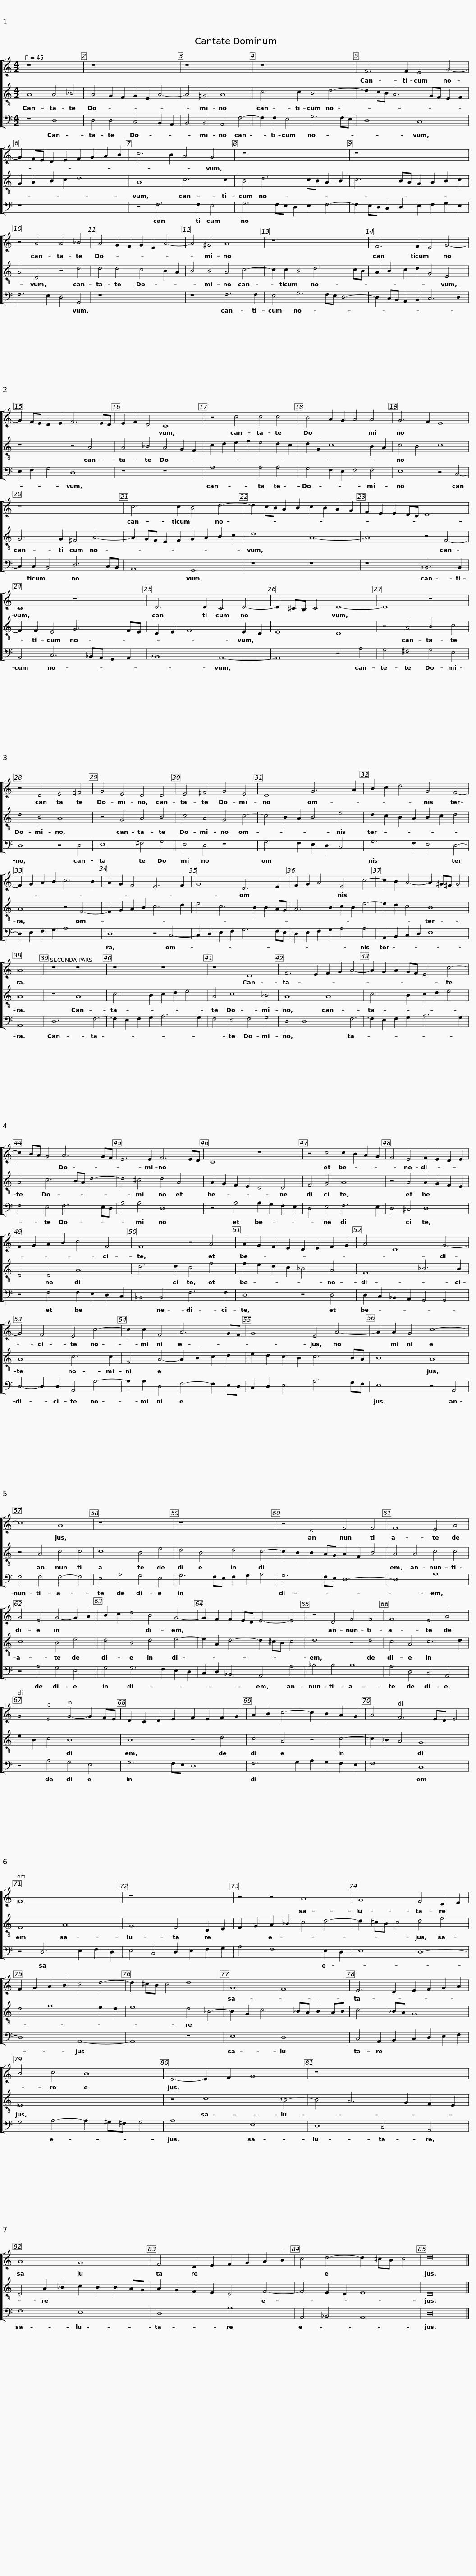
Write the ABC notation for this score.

X:1
%%score [ 1 2 3 ]
L:1/8
M:4/2
I:linebreak $
K:C
V:1 treble
V:2 treble-8
V:3 bass
V:1
 z8 x8 | z8 x8 | z8 x8 | z8 x8 |$ F6 F2 E4 G4- | %5
 G2 FE D2 E2 F2 G2 A2 B2 | c6 B2 A4 G4 | z8 x8 |$ z8 x8 | z4 A4 A4 _B4 | %10
 A4 G2 F2 G2 E2 A4- | A4 ^G4 A8 |$ z8 x8 | F6 F2 E4 G4- | G2 FE D2 E2 F6 ED | %15
 E2 F2 D4 C8 |$ z4 c4 c4 c4 | B4 A2 G2 A4 A4 | G6 F2 E8 | z8 x8 |$ %20
 c6 c2 B4 d4- | d2 cB A2 B2 c2 B2 A2 G2 | F2 E2 E2 DC D8 | C8 z8 |$ D6 D2 C4 D4- | %25
 D2 ^CB, C4 D8- | D8 z8 | z4 D4 E4 ^F4 | G4 E4 D4 D4 |$ E4 ^F4 G4 E4 | %30
 D8 G6 A2 | B2 c2 d4 G4 F4- | F2 G2 A2 B2 c6 B2 | A2 G2 F4 E6 F2 |$ G8 D6 E2 | %35
 F2 G2 A4 E4 c4- | c2 B2 A4- A2 ^G^F G4 | A16 | z8 z8 |$ z8 z8 | %40
 z8 D8 | F6 E2 F2 G2 A4- | A2 G2 A2 GF E4 c4- |$ c2 BA G4 A6 GF | E6 E2 F6 ED | %45
 C8 z8 | z4 c4 c2 B2 A2 G2 |$ F4 E4 F2 E2 D2 E2 | F2 G2 A2 B2 c4 F4 | F8 z4 A4 | %50
 A2 G2 F2 E2 D2 E2 F2 G2 | A4 D8 G4- |$ G4 F4 E4 c4- | c2 c2 F4 A6 GF | G8 E4 A4- | %55
 A2 A2 G4 c8- | c8 A8 |$ z8 x8 | z8 x8 | z4 D4 F4 F4 |$ %60
 F8 E4 A4 | G4 E4 G4- G2 A2 | B2 c2 d4 B4 G4- | G2 F2 F2 ED E4- E4 | z4 D4 F4 F4 |$ %65
 F8 E4 A4 |$ G4 E4 G4- G2 FE | D2 C2 D2 E2 F2 E2 F2 G2 | A2 B2 c4- c2 B2 A2 G2 | A4 F6 ED E4 |$ %70
 F16 | z8 x8 | z4 z4 A8 | G8 F4 D2 E2 | F2 G2 A2 B2 c4 d4- |$ %75
 d2 ^cB c4 d8 | G8 F8 | E6 D2 E2 F2 G2 A2 | B4 c4 B8 |$ E4- E2 F2 G8 | %80
 z8 x8 | A8 G8 | F4 D2 E2 F2 G2 A2 B2 | c4 d4- d2 ^cB c4 |$ d16 |] %85
V:2
 A8 A4 _B4 | A4 G2 F2 G2 E2 A4- | A4 ^G4 A8 | c6 c2 B4 d4- |$ d2 cB A6 GF E2 F2 | %5
 G2 A2 B2 c2 d8 | A8 c6 c2 | B4 d6 cB A2 B2 |$ c6 BA G2 A2 B2 c2 | A4 D4 z4 d4 | %10
 d4 d4 c4 B2 A2 | B4 B4 A4 c4- |$ c2 c2 B4 d6 cB | A2 B2 c2 d2 G4 E4 | z8 z4 A4 | %15
 A4 _B4 A4 G2 F2 |$ c2 d2 e2 f2 e4 d2 c2 | d2 G2 c8 B2 A2 | c4 B4 c8 | G6 G2 ^F4 A4- |$ %20
 A2 GF E2 F2 G2 A2 B2 c2 | d8 A8- | A8 z4 F4- | F2 F2 E4 G6 FE |$ D2 E2 F8 E2 D2 | %25
 E8 D8 | z4 A4 B4 c4 | d4 B4 A8 | z4 G4 A4 B4 |$ c4 A4 G4 c4- | %30
 c4 B2 A2 B4 e4 | d2 c2 B2 A2 B2 c2 d4 | A8 z4 F4- | F2 G2 A2 B2 c6 d2 |$ e4 c6 B2 B2 AG | %35
 A6 B2 c2 B2 e4- | e2 d2 c4 B8 | A16 | z8 A8 |$ c6 B2 c2 d2 e4 | %40
 A4 c8 _B4 | A8 A8 | c6 B2 c2 d2 e4 |$ A4 c6 BA d4- | d4 ^c4 d4 A4 | %45
 A2 G2 F2 E2 D4 D4 | F4 G4 A8 |$ z4 A4 A2 G2 F2 E2 | D4 D4 A8 | d6 d2 c4 f4 | %50
 f2 e2 d2 c2 _B4 A4 | F8 _B6 B2 |$ A8 c6 c2 | F4 A4- A2 B2 c2 d2 | e2 d2 c2 B2 c6 BA | %55
 B8 A8 | z4 A4 c4 c4 |$ c8 B4 e4 | d4 B4 d4 c4- | c2 B2 B2 AG A2 F2 B4 |$ %60
 A4 A4 c4 c4 | c8 B4 e4 | d4 B4 d4 e4- | e2 A2 d4- d2 ^cB c4 | d8 z4 d4 |$ %65
 c4 A4 c6 d2 |$ e2 B2 c4 B8 | B8 z4 d4 | c4 A4 z4 c4- | c2 _B2 A4 G8 |$ %70
 F8 A8 | G8 F4 D2 E2 | F2 G2 A2 _B2 c4 d4- | d2 ^cB c4 d4 f4 | d4 f8 e2 d2 |$ %75
 e8 d4 _B4- | B2 G2 c6 _BA B2 AB | c6 _BA G8 | E16 |$ z4 c8 _B4- | %80
 B4 A6 G2 F2 E2 | D4 A2 _B2 c2 B2 B2 AG | A2 G2 F2 E2 D4 F4- | F4 E2 D2 E8 |$ D16 |] %85
V:3
 z8 D,8 | D,4 D,4 C,4 B,,2 A,,2 | B,,4 B,,4 A,,4 F,4- | F,2 F,2 E,4 G,6 F,E, |$ D,8 C,8 | %5
 z8 x8 | z4 F,6 F,2 E,4 | G,6 F,E, D,2 E,2 F,4- |$ F,2 E,D, C,2 D,2 E,2 F,2 G,2 E,2 | F,6 E,2 D,4 G,,4 | %10
 z8 x8 | z8 F,6 F,2 |$ E,4 G,6 F,E, D,4- | D,2 C,B,, A,,2 B,,2 C,6 D,2 | E,2 F,2 G,4 D,8 | %15
 z8 z8 |$ A,8 A,4 A,4 | G,4 F,2 E,2 F,4 F,4 | E,8 z4 C,4- | C,2 C,2 B,,4 D,6 C,B,, |$ %20
 A,,8 G,,8 | z8 z8 | z8 _B,,6 B,,2 | A,,4 C,6 _B,,A,, G,,2 A,,2 |$ _B,,8 A,,8- | %25
 A,,8 z4 A,4 | G,4 ^F,4 G,4 E,4 | D,8 z4 D,4 | E,8 ^F,4 G,4 |$ E,4 D,4 z8 | %30
 G,6 F,2 E,2 D,2 C,4 | G,6 F,2 E,4 D,4- | D,2 E,2 F,2 G,2 A,8 | D,8 z4 C,4- |$ C,2 D,2 E,2 F,2 G,6 F,E, | %35
 D,2 E,2 F,2 G,2 A,4 A,4 | A,,2 B,,2 C,2 D,2 E,8 | A,,16 | D,12 F,4- |$ F,2 E,2 F,2 G,2 A,6 G,2 | %40
 F,4 E,4 F,4 G,4 | D,4 D,8 F,4- | F,2 E,2 F,2 G,2 A,6 G,2 |$ F,4 E,4 F,6 E,D, | A,4 A,4 D,8 | %45
 z4 A,4 A,2 G,2 F,2 E,2 | D,4 E,4 F,6 E,2 |$ D,4 ^C,4 D,8 | z4 F,4 F,2 E,2 D,2 C,2 | _B,,4 B,,4 F,6 F,2 | %50
 D,8 z4 D,4 | D,2 C,2 _B,,2 A,,2 G,,4 G,,4 |$ D,4- D,2 D,2 A,,4 A,4- | A,2 A,2 D,4 F,4- F,2 E,D, | C,2 D,2 E,4 A,6 G,F, | %55
 E,8 z4 A,,4 | F,4 F,4 F,4- F,4 |$ E,4 A,4 G,4 E,4 | G,6 F,E, F,2 G,2 A,4 | G,6 F,E, D,8- |$ %60
 D,8 A,8 | z4 A,4 G,4 E,4 | G,4 G,6 F,2 E,2 D,2 | C,2 D,2 _B,,4 A,,4 A,4 | _B,4 B,4 B,8 |$ %65
 A,4 D,4 C,4 A,,4 |$ z4 A,4 G,4 E,4 | G,6 F,E, D,8 | F,6 G,2 A,2 G,2 F,2 E,2 | F,8 C,8 |$ %70
 z4 D,6 E,2 F,2 D,2 | E,4 C,4 D,2 E,2 F,2 G,2 | A,4 F,8 E,2 D,2 | E,8 D,8- | D,8 A,,8- |$ %75
 A,,8 z8 | E,8 D,8 | C,4 A,,2 B,,2 C,2 D,2 E,2 F,2 | G,4 A,4- A,2 ^G,^F, G,4 |$ A,8 E,8 | %80
 D,8 C,4 A,,4 | F,8 E,8 | D,8 A,8 | A,,4 _B,,4 A,,8 |$ D,16 |] %85
